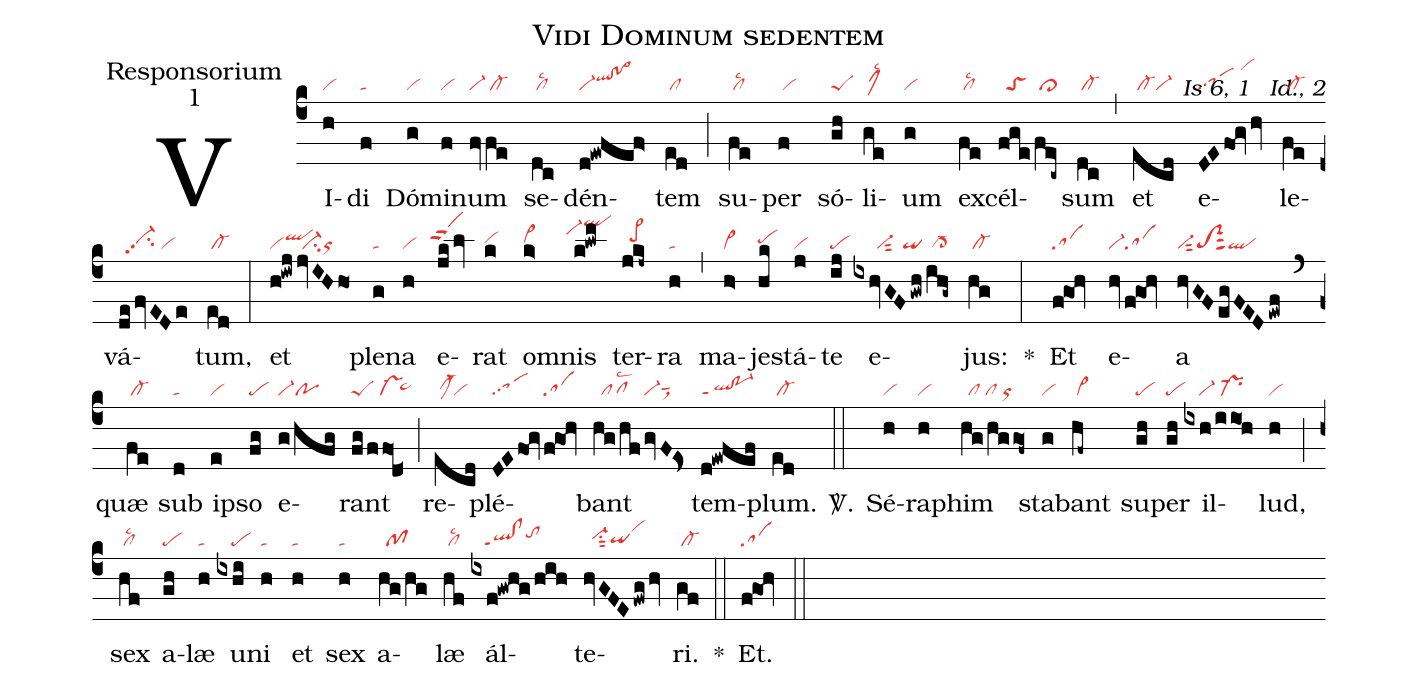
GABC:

name:Vidi Dominum sedentem;
office-part:Responsorium;
mode:1;
commentary:Is 6, 1 ꝟ Id., 2;
nabc-lines:1;
%%
(c4)
VI(h|vi)di(f|ta) Dó(g|vi)mi(f|vi)num(fv|vi-|fe|/cl-) se(dc|/cllsc2)dén(d!ewfef>|vi-qlhi!po>hi)tem(ed|/cl) (;)
su(fe|/cllsc2)per(f|/vi) só(gh|peS)li(ge|/clMhilsc2)um(g|vi) ex(fe|/cllsc2)cél(fge|//toS|/fec~|/ci~)sum(dc|/cl-) (,)
et(ecd|/cl-vi-) e(DEfo1g/hv|sapp1/vihm)le(fe|/cl-)vá(defvEDe|//vi-hhpp2su2/vi)tum,(ed|/cl-) (:)
et(h!iwjjvIHho1|viqlhi```ci-or) ple(g|ta)na(h|vi) e(jklv|``vihippt2)rat(k|vihh)
om(k>|vi>hh)nis(k!lwm|``vi-hkqlhn) ter(jkj~|//pe>hi)ra(h|ta) (,)
ma(h>|vi>)je(hk|pehh)stá(j|vi)te(ij|pe) e(ixhvGF|//////vi-sut2|gwh|``qi|/ihg~|/cl->)jus:(hg|/cl-) *(:)

Et(f!go1!hv|sa) e(hvf!go1!hv|vi-sa)a(hvGFegFEDewf|vi-sut2toS2sut2ql) (`)
quæ(fe|/cl-) sub(d|ta) i(e|vi)pso(fg|pe) e(g/hfg|vi-po)rant(fg|peS|/f/fo1d<|///vs-`pe~hh) (;)
re(ecd|/clM-hh`vi)plé(DEfo1g|sapp1|/f!go1!hv|sa)bant(hg/hf|//pflsc2|gvF!es>|vi-sut1sux1)
tem(d!ewfef|ql!po-1ppt1)plum.(ed|/cl-) <sp>V/</sp>.(::)

Sé(h|vi)ra(h|vi)phim(hg/hg/go1f~|//cl/cl/or) sta(g|vi)bant(hf~|/cl~)
su(gh|pe)per(gh|pe) il(ixh/iio1h|////vi-/pr-)lud,(h|vi) (;)
sex(hf|/cllsc2) a(gh|pe)læ(h|ta) u(ixhi|////pe)ni(h|ta)
et(h|ta) sex(h|ta) a(hg/hg|//pf)læ(hf|/cllsc2)
ál(ixf!gwhg/hih|///ql!clppt1tohi)te(hvGFEfwghv|//vi-hhsu1sut2qihgvihk)ri.(gf|/cl-) *(::)

Et.(f!go1!hv|sa) (::)
